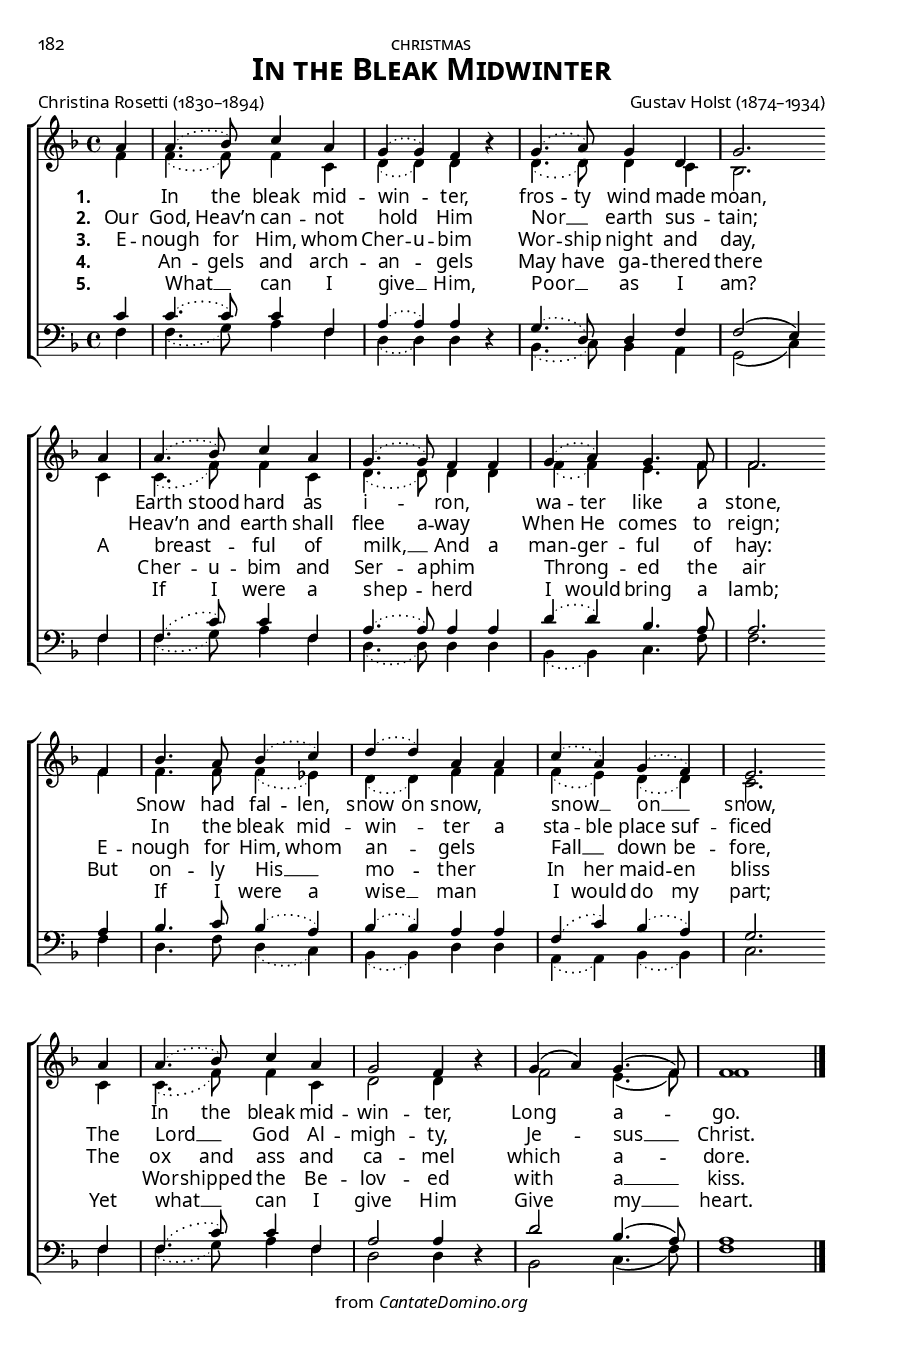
\version "2.14.2"
\include "util.ly"
\header {
  title = \markup{\override #'(font-name . "Garamond Premier Pro Semibold"){ \abs-fontsize #15 \smallCapsOldStyle"In the Bleak Midwinter"}}
  poet = \markup\oldStyleNum"Christina Rosetti (1830–1894)"
  composer = \markup\oldStyleNum"Gustav Holst (1874–1934)"
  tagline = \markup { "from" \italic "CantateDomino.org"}
}
\paper {
  %print-all-headers = ##t
  paper-height = 9\in
  paper-width = 6\in
  indent = 0\in
  %system-system-spacing = #'((basic-distance . 10) (padding . 0))
  system-system-spacing =
    #'((basic-distance . 0)
       (minimum-distance . 0)
       (padding . -5)
       (stretchability . 100))
  ragged-last-bottom = ##f
  ragged-bottom = ##f
  two-sided = ##t
  inner-margin = 0.5\in
  outer-margin = 0.25\in
  top-margin = 0.25\in
  bottom-margin = 0.25\in
  first-page-number = #182
  print-first-page-number = ##t
  headerLine = \markup{\override #'(font-name . "Garamond Premier Pro") \smallCapsOldStyle"christmas"}
  oddHeaderMarkup = \markup\fill-line{
     \override #'(font-name . "Garamond Premier Pro")\abs-fontsize #8.5
     \combine 
        \fill-line{"" \on-the-fly #print-page-number-check-first
        \oldStylePageNum""
        }
        \fill-line{\headerLine}
  }
  evenHeaderMarkup = \markup {
     \override #'(font-name . "Garamond Premier Pro")\abs-fontsize #8.5
     \combine
        \on-the-fly #print-page-number-check-first
        \oldStylePageNum""
        \fill-line{\headerLine}
  }
}
#(set-global-staff-size 15) \paper{ #(define fonts (make-pango-font-tree "GoudyOlSt BT" "Garamond Premier Pro" "Garamond Premier Pro" (/ 15 20))) }
global = {
  \key f \major
  \time 4/4
}

sopMusic = \relative c'' {
  \partial 4 a4 |
  \slurDotted
  a4.( bes8) c4 a |
  g4( g) f bes\rest |
  g4.( a8) g4 d |
  g2. \bar""\break a4 |
  
  a4.( bes8) c4 a |
  g4.( g8) f4 f |
  g4( a) g4. f8 |
  f2. \bar""\break f4 |
  
  bes4. a8 bes4( c) |
  d( d) a a |
  c( a) g( f) |
  e2. \bar""\break a4 |
  
  a4.( bes8) c4 a |
  g2 f4 bes\rest |
  \slurSolid g4( a) g4.( f8) |
  f1 \bar "|."
}
sopWords = \lyricmode {
  
}

altoMusic = \relative c' {
  \partial 4 f4 |
  \slurDotted f4.( f8) f4 c |
  d4( d) d s |
  d4.( d8) d4 c |
  bes2. c4 |
  
  c4.( f8) f4 c |
  d4.( d8) d4 d |
  f4( f) e4. f8 |
  f2. f4 |
  
  f4. f8 f4( ees4) |
  d( d) f f |
  f( e) d( d) |
  c2. c4 |
  
  c4.( f8) f4 c |
  d2 d4 s |
  \slurSolid f2 e4.( f8) |
  f1 \bar "|."
}
altoWords = \lyricmode {
  \dropLyricsXI
  \set stanza = #"1. "
  \set ignoreMelismata = ##t
  "" In the bleak mid -- win -- _ ter,
  fros -- ty wind made moan, ""
  Earth stood hard as i -- _ ron, ""
  wa -- ter like a stone, ""
  Snow had fal -- len, snow on snow, ""
  snow __ _ on __ _ snow, ""
  In the bleak mid -- win -- 
  \set associatedVoice = "tenors"
  ter,
  Long a -- _ go.
}
altoWordsII = \lyricmode {
  \dropLyricsXI
  \set stanza = #"2. "
  \set ignoreMelismata = ##t
  Our God, Heav’n can -- not hold
%8.5x11 __
  _ Him
  Nor __ _ earth sus -- tain; ""
  Heav’n and earth shall flee a -- way ""
  When He comes to reign; ""
  In the bleak mid -- win -- _ ter a sta -- ble place suf -- ficed
  The Lord __ _ God Al -- migh -- 
  \set associatedVoice = "tenors"
  ty,
  Je -- sus __ _ Christ.
}
altoWordsIII = \lyricmode {
  \dropLyricsXI
  \set stanza = #"3. "
  \set ignoreMelismata = ##t
  E -- nough for Him, whom Cher -- u -- bim
  Wor -- ship night and day,
  A breast -- _ ful of milk, __ _
  And a man -- ger -- ful of hay:
  E -- nough for Him, whom an -- _ gels ""
  Fall __ _ down be -- fore,
  The ox and ass and ca -- 
  \set associatedVoice = "tenors"
  mel which a -- _ dore.
}
altoWordsIV = \lyricmode {
  \dropLyricsXI
\set ignoreMelismata = ##t
  \set stanza = #"4. "
  "" An -- gels and arch -- an -- _ gels May have ga -- thered there ""
  Cher -- u -- bim and Ser -- a -- phim ""
  Throng -- _ ed the air
  But on -- ly His __ _ mo -- _ ther ""
  In her maid -- en bliss ""
  Wor -- shipped the Be -- lov -- 
  \set associatedVoice = "tenors"
  ed with a __ _ kiss.
}
altoWordsV = \lyricmode {
  \dropLyricsXI
\set ignoreMelismata = ##t
  \set stanza = #"5. "
  "" What __ _ can I give __ _ Him,
  Poor __ _ as I am? ""
  If I were a shep -- _ herd ""
  I would bring a lamb; ""
  If I were a wise __ _ man ""
  I would do my part;
  Yet what __ _ can I give 
  \set associatedVoice = "tenors"
  Him
  Give my __ _ heart.
}

tenorMusic = \relative c' {
  \partial 4 c4 |
  \slurDotted c4.( c8) c4 f, |
  a( a) a s |
  g4.( d8) d4 f |
  \slurSolid f2( e4) f |
  
  \slurDotted f4.( c'8) c4 f, |
  a4.( a8) a4 a |
  d( d) bes4. a8 |
  a2. a4 |
  
  bes4. c8 bes4( a) |
  bes( bes) a a |
  f( c') bes( a) |
  g2. f4 |
  
  f4.( c'8) c4 f, |
  a2 a4 s |
  \slurSolid d2 bes4.( a8) |
  a1 \bar "|."
}
tenorWords = \lyricmode {

}

bassMusic = \relative c {
  \partial 4 f4 |
  \slurDotted f4.( g8) a4 f |
  d( d) d d\rest |
  bes4.( c8) bes4 a |
  \slurSolid g2( c4) f |
  
  \slurDotted f4.( g8) a4 f |
  d4.( d8) d4 d |
  bes( bes) c4. f8 |
  f2. f4 |
  
  d4. f8 d4( c) |
  bes( bes) d d |
  a( a) bes( bes) |
  c2. f4 |
  
  f4.( g8) a4 f |
  d2 d4 d\rest |
  \slurSolid bes2 c4.( f8) |
  f1 \bar "|."
}
bassWords = \lyricmode {

}

\score {
  <<
   \new ChoirStaff <<
    \new Staff = women <<
      \new Voice = "sopranos" { \voiceOne << \global \sopMusic >> }
      \new Voice = "altos" { \voiceTwo << \global \altoMusic >> }
    >>
   \new Staff = men <<
      \clef bass
      \new Voice = "tenors" { \voiceOne << \global \tenorMusic >> }
      \new Voice = "basses" { \voiceTwo << \global \bassMusic >> }
    >>
    \new Lyrics \with { alignAboveContext = #"women" \override VerticalAxisGroup #'nonstaff-relatedstaff-spacing = #'((basic-distance . 1))} \lyricsto "sopranos" \sopWords
    \new Lyrics = "altosV"  \with { alignBelowContext = #"women" } \lyricsto "sopranos" \altoWordsV
    \new Lyrics = "altosIV"  \with { alignBelowContext = #"women" } \lyricsto "sopranos" \altoWordsIV
    \new Lyrics = "altosIII"  \with { alignBelowContext = #"women" } \lyricsto "sopranos" \altoWordsIII
    \new Lyrics = "altosII"  \with { alignBelowContext = #"women" } \lyricsto "sopranos" \altoWordsII
    \new Lyrics = "altos"  \with { alignBelowContext = #"women" \override VerticalAxisGroup #'nonstaff-relatedstaff-spacing = #'((padding . -0.9))  } \lyricsto "sopranos" \altoWords
    \new Lyrics \with { alignAboveContext = #"men" \override VerticalAxisGroup #'nonstaff-relatedstaff-spacing = #'((basic-distance . 1)) } \lyricsto "tenors" \tenorWords
    \new Lyrics \with { alignBelowContext = #"men" \override VerticalAxisGroup #'nonstaff-relatedstaff-spacing = #'((basic-distance . 1)) } \lyricsto "basses" \bassWords
  >>
%    \new PianoStaff << \new Staff { \new Voice { \pianoRH } } \new Staff { \clef "bass" \pianoLH } >>
  >>
  \layout {
    \context {
      \Score
      %\override SpacingSpanner #'base-shortest-duration = #(ly:make-moment 1 8)
      %\override SpacingSpanner #'common-shortest-duration = #(ly:make-moment 1 4)
    }
    \context {
      % Remove all empty staves
      % \Staff \RemoveEmptyStaves \override VerticalAxisGroup #'remove-first = ##t
    }
  }
}
